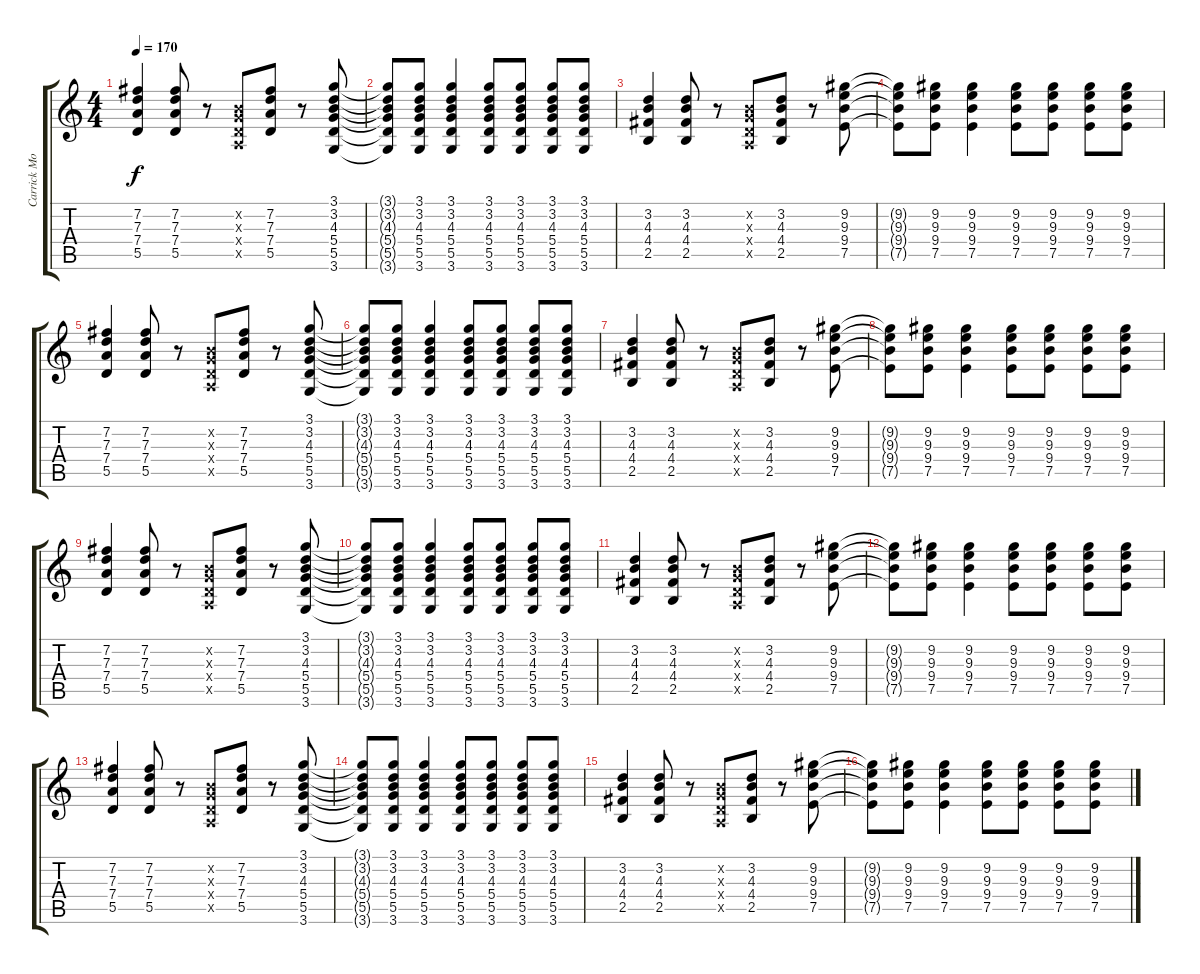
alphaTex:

\track ("Carrick Moore Gerety" "Carrick Mo") {instrument overdrivenguitar}
\staff {score tabs}
\tuning (E4 B3 G3 D3 A2 E2) {hide}
\ts (4 4)
\tempo 170
\clef g2
\ks c
(7.2 7.3 7.4 5.5).4{dy f} (7.2 7.3 7.4 5.5).8 r.8 (0.2{x} 0.3{x} 0.4{x} 0.5{x}).8 (7.2 7.3 7.4 5.5).8 r.8 (3.1 3.2 4.3 5.4 5.5 3.6).8 |
(3.1{t} 3.2{t} 4.3{t} 5.4{t} 5.5{t} 3.6{t}).8 (3.1 3.2 4.3 5.4 5.5 3.6).8 (3.1 3.2 4.3 5.4 5.5 3.6).4 (3.1 3.2 4.3 5.4 5.5 3.6).8 (3.1 3.2 4.3 5.4 5.5 3.6).8 (3.1 3.2 4.3 5.4 5.5 3.6).8 (3.1 3.2 4.3 5.4 5.5 3.6).8 |
(3.2 4.3 4.4 2.5).4 (3.2 4.3 4.4 2.5).8 r.8 (0.2{x} 0.3{x} 0.4{x} 0.5{x}).8 (3.2 4.3 4.4 2.5).8 r.8 (9.2 9.3 9.4 7.5).8 |
(9.2{t} 9.3{t} 9.4{t} 7.5{t}).8 (9.2 9.3 9.4 7.5).8 (9.2 9.3 9.4 7.5).4 (9.2 9.3 9.4 7.5).8 (9.2 9.3 9.4 7.5).8 (9.2 9.3 9.4 7.5).8 (9.2 9.3 9.4 7.5).8 |
(7.2 7.3 7.4 5.5).4 (7.2 7.3 7.4 5.5).8 r.8 (0.2{x} 0.3{x} 0.4{x} 0.5{x}).8 (7.2 7.3 7.4 5.5).8 r.8 (3.1 3.2 4.3 5.4 5.5 3.6).8 |
(3.1{t} 3.2{t} 4.3{t} 5.4{t} 5.5{t} 3.6{t}).8 (3.1 3.2 4.3 5.4 5.5 3.6).8 (3.1 3.2 4.3 5.4 5.5 3.6).4 (3.1 3.2 4.3 5.4 5.5 3.6).8 (3.1 3.2 4.3 5.4 5.5 3.6).8 (3.1 3.2 4.3 5.4 5.5 3.6).8 (3.1 3.2 4.3 5.4 5.5 3.6).8 |
(3.2 4.3 4.4 2.5).4 (3.2 4.3 4.4 2.5).8 r.8 (0.2{x} 0.3{x} 0.4{x} 0.5{x}).8 (3.2 4.3 4.4 2.5).8 r.8 (9.2 9.3 9.4 7.5).8 |
(9.2{t} 9.3{t} 9.4{t} 7.5{t}).8 (9.2 9.3 9.4 7.5).8 (9.2 9.3 9.4 7.5).4 (9.2 9.3 9.4 7.5).8 (9.2 9.3 9.4 7.5).8 (9.2 9.3 9.4 7.5).8 (9.2 9.3 9.4 7.5).8 |
(7.2 7.3 7.4 5.5).4 (7.2 7.3 7.4 5.5).8 r.8 (0.2{x} 0.3{x} 0.4{x} 0.5{x}).8 (7.2 7.3 7.4 5.5).8 r.8 (3.1 3.2 4.3 5.4 5.5 3.6).8 |
(3.1{t} 3.2{t} 4.3{t} 5.4{t} 5.5{t} 3.6{t}).8 (3.1 3.2 4.3 5.4 5.5 3.6).8 (3.1 3.2 4.3 5.4 5.5 3.6).4 (3.1 3.2 4.3 5.4 5.5 3.6).8 (3.1 3.2 4.3 5.4 5.5 3.6).8 (3.1 3.2 4.3 5.4 5.5 3.6).8 (3.1 3.2 4.3 5.4 5.5 3.6).8 |
(3.2 4.3 4.4 2.5).4 (3.2 4.3 4.4 2.5).8 r.8 (0.2{x} 0.3{x} 0.4{x} 0.5{x}).8 (3.2 4.3 4.4 2.5).8 r.8 (9.2 9.3 9.4 7.5).8 |
(9.2{t} 9.3{t} 9.4{t} 7.5{t}).8 (9.2 9.3 9.4 7.5).8 (9.2 9.3 9.4 7.5).4 (9.2 9.3 9.4 7.5).8 (9.2 9.3 9.4 7.5).8 (9.2 9.3 9.4 7.5).8 (9.2 9.3 9.4 7.5).8 |
(7.2 7.3 7.4 5.5).4 (7.2 7.3 7.4 5.5).8 r.8 (0.2{x} 0.3{x} 0.4{x} 0.5{x}).8 (7.2 7.3 7.4 5.5).8 r.8 (3.1 3.2 4.3 5.4 5.5 3.6).8 |
(3.1{t} 3.2{t} 4.3{t} 5.4{t} 5.5{t} 3.6{t}).8 (3.1 3.2 4.3 5.4 5.5 3.6).8 (3.1 3.2 4.3 5.4 5.5 3.6).4 (3.1 3.2 4.3 5.4 5.5 3.6).8 (3.1 3.2 4.3 5.4 5.5 3.6).8 (3.1 3.2 4.3 5.4 5.5 3.6).8 (3.1 3.2 4.3 5.4 5.5 3.6).8 |
(3.2 4.3 4.4 2.5).4 (3.2 4.3 4.4 2.5).8 r.8 (0.2{x} 0.3{x} 0.4{x} 0.5{x}).8 (3.2 4.3 4.4 2.5).8 r.8 (9.2 9.3 9.4 7.5).8 |
(9.2{t} 9.3{t} 9.4{t} 7.5{t}).8 (9.2 9.3 9.4 7.5).8 (9.2 9.3 9.4 7.5).4 (9.2 9.3 9.4 7.5).8 (9.2 9.3 9.4 7.5).8 (9.2 9.3 9.4 7.5).8 (9.2 9.3 9.4 7.5).8
